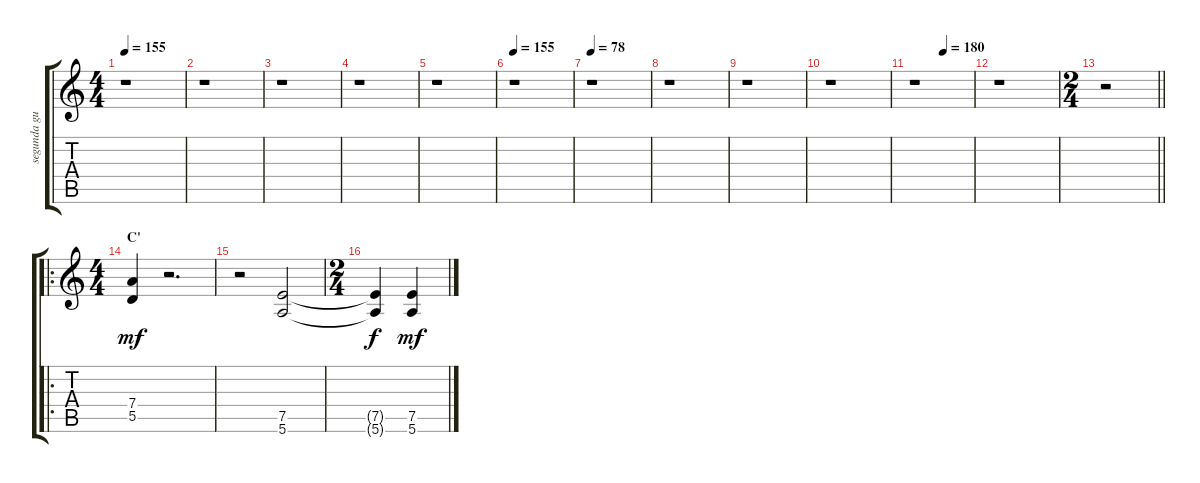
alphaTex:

\track ("segunda guitarra" "segunda gu") {instrument distortionguitar}
\staff {score tabs}
\tuning (E4 B3 G3 D3 A2 E2) {hide}
\ts (4 4)
\tempo 155
\clef g2
\ks c
r.1{dy f} |
r.1 |
r.1 |
r.1 |
r.1 |
\tempo 155
r.1 |
\tempo 78
r.1 |
r.1 |
r.1 |
r.1 |
\tempo (180 0.5)
r.1 |
r.1 |
\ts (2 4)
\barLineRight lightlight
r.2 |
\ro
\ts (4 4)
\section ("" "C'")
(7.4 5.5).4{dy mf} r.2{d} |
r.2 (7.5 5.6).2 |
\ts (2 4)
(7.5{t} 5.6{t}).4{dy f} (7.5 5.6).4{dy mf}
